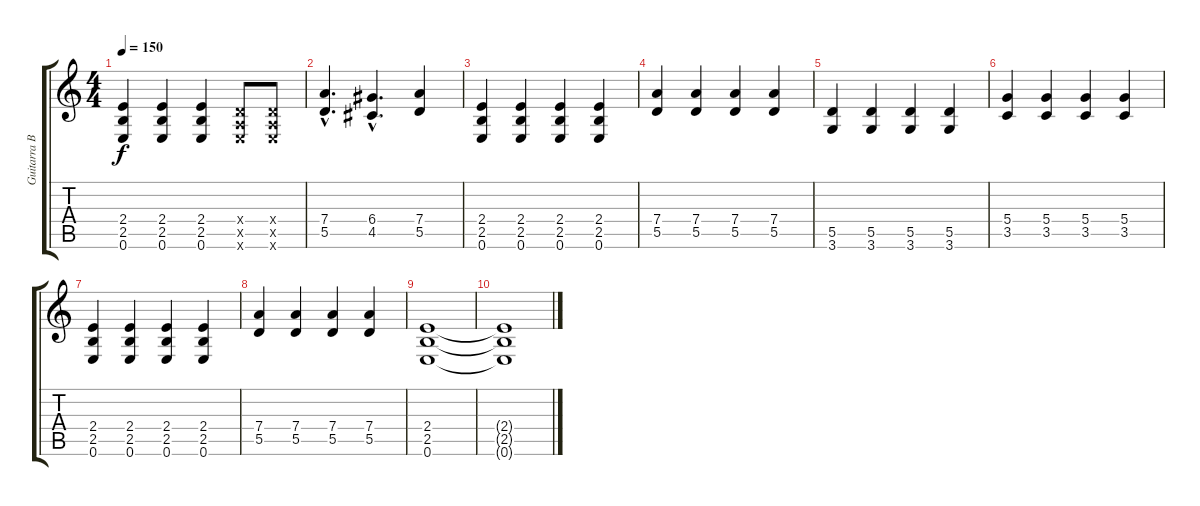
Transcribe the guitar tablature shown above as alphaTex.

\track ("Guitarra Base & Solo" "Guitarra B") {instrument distortionguitar}
\staff {score tabs}
\tuning (E4 B3 G3 D3 A2 E2) {hide}
\ts (4 4)
\tempo 150
\clef g2
\ks c
(2.4 2.5 0.6).4{dy f} (2.4 2.5 0.6).4 (2.4 2.5 0.6).4 (0.4{x} 0.5{x} 0.6{x}).8 (0.4{x} 0.5{x} 0.6{x}).8 |
(7.4{hac} 5.5{hac}).4{d} (6.4{hac} 4.5{hac}).4{d} (7.4 5.5).4 |
(2.4 2.5 0.6).4 (2.4 2.5 0.6).4 (2.4 2.5 0.6).4 (2.4 2.5 0.6).4 |
(7.4 5.5).4 (7.4 5.5).4 (7.4 5.5).4 (7.4 5.5).4 |
(5.5 3.6).4 (5.5 3.6).4 (5.5 3.6).4 (5.5 3.6).4 |
(5.4 3.5).4 (5.4 3.5).4 (5.4 3.5).4 (5.4 3.5).4 |
(2.4 2.5 0.6).4 (2.4 2.5 0.6).4 (2.4 2.5 0.6).4 (2.4 2.5 0.6).4 |
(7.4 5.5).4 (7.4 5.5).4 (7.4 5.5).4 (7.4 5.5).4 |
(2.4 2.5 0.6).1 |
(2.4{t} 2.5{t} 0.6{t}).1
